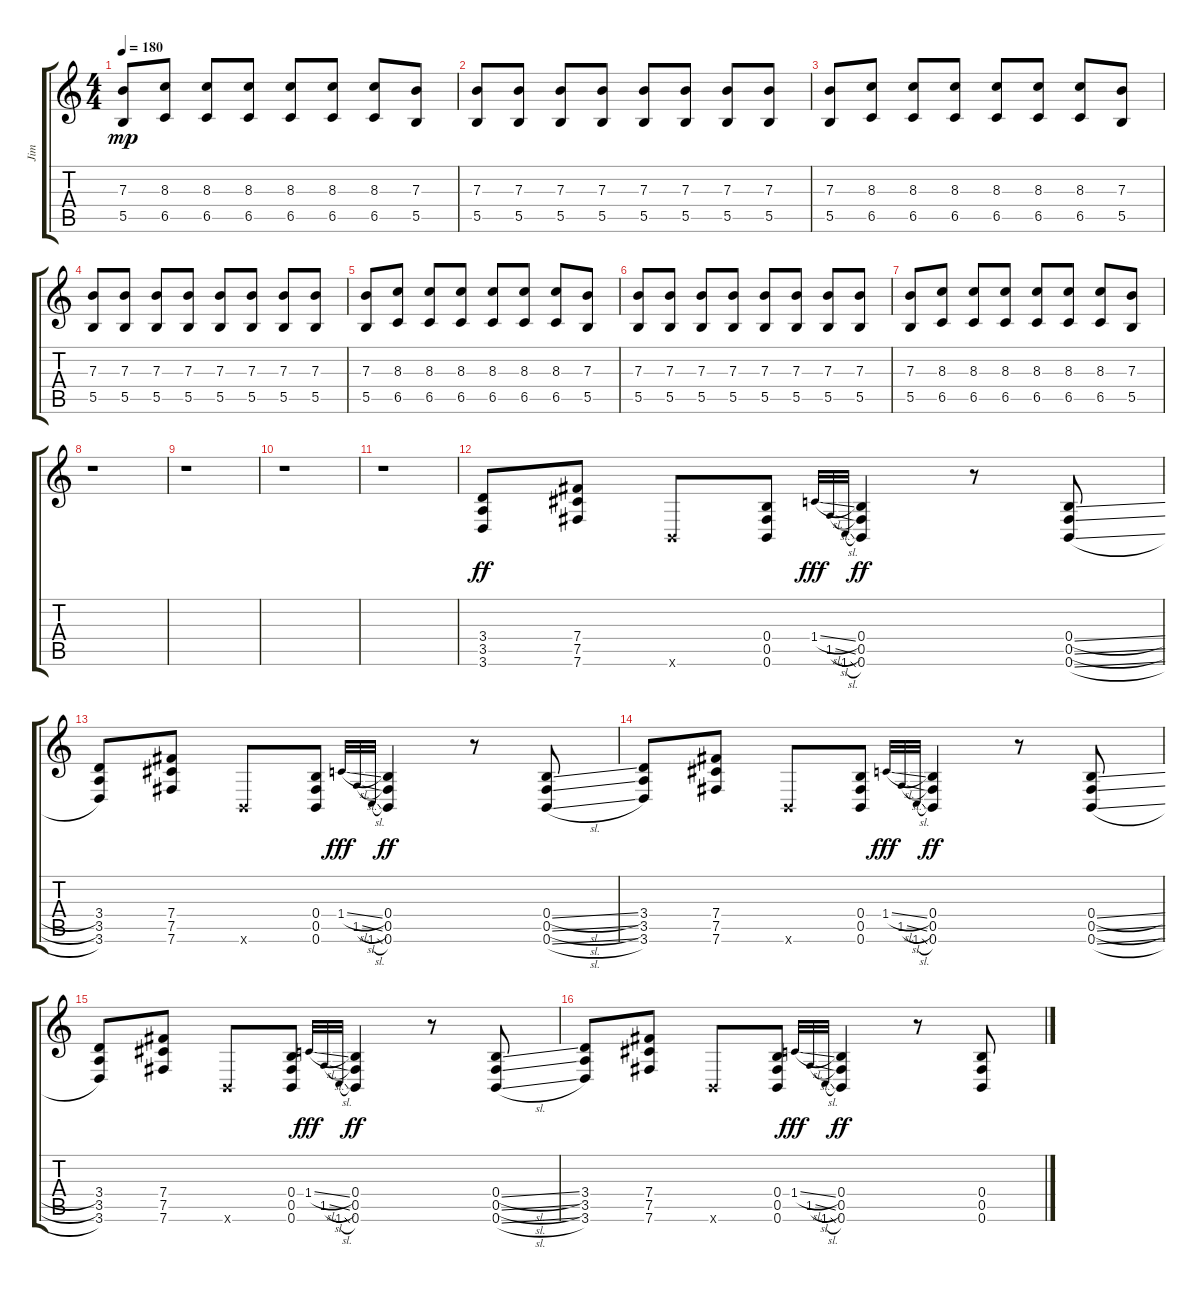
\track ("Jim" "Jim") {instrument overdrivenguitar}
\staff {score tabs}
\tuning (Db4 Ab3 E3 B2 Gb2 B1) {hide}
\ts (4 4)
\tempo 180
\clef g2
\ks c
(7.3 5.5).8{dy mp} (8.3 6.5).8 (8.3 6.5).8 (8.3 6.5).8 (8.3 6.5).8 (8.3 6.5).8 (8.3 6.5).8 (7.3 5.5).8 |
(7.3 5.5).8 (7.3 5.5).8 (7.3 5.5).8 (7.3 5.5).8 (7.3 5.5).8 (7.3 5.5).8 (7.3 5.5).8 (7.3 5.5).8 |
(7.3 5.5).8 (8.3 6.5).8 (8.3 6.5).8 (8.3 6.5).8 (8.3 6.5).8 (8.3 6.5).8 (8.3 6.5).8 (7.3 5.5).8 |
(7.3 5.5).8 (7.3 5.5).8 (7.3 5.5).8 (7.3 5.5).8 (7.3 5.5).8 (7.3 5.5).8 (7.3 5.5).8 (7.3 5.5).8 |
(7.3 5.5).8 (8.3 6.5).8 (8.3 6.5).8 (8.3 6.5).8 (8.3 6.5).8 (8.3 6.5).8 (8.3 6.5).8 (7.3 5.5).8 |
(7.3 5.5).8 (7.3 5.5).8 (7.3 5.5).8 (7.3 5.5).8 (7.3 5.5).8 (7.3 5.5).8 (7.3 5.5).8 (7.3 5.5).8 |
(7.3 5.5).8 (8.3 6.5).8 (8.3 6.5).8 (8.3 6.5).8 (8.3 6.5).8 (8.3 6.5).8 (8.3 6.5).8 (7.3 5.5).8 |
r.1 |
r.1 |
r.1 |
r.1 |
(3.4 3.5 3.6).8{dy ff} (7.4 7.5 7.6).8 0.6{x}.8 (0.4 0.5 0.6).8 1.4{sl}.32{gr onbeat dy fff} 1.5{sl}.32{gr onbeat} 1.6{sl}.32{gr onbeat} (0.4 0.5 0.6).4{dy ff} r.8 (0.4{sl} 0.5{sl} 0.6{sl}).8 |
(3.4 3.5 3.6).8 (7.4 7.5 7.6).8 0.6{x}.8 (0.4 0.5 0.6).8 1.4{sl}.32{gr onbeat dy fff} 1.5{sl}.32{gr onbeat} 1.6{sl}.32{gr onbeat} (0.4 0.5 0.6).4{dy ff} r.8 (0.4{sl} 0.5{sl} 0.6{sl}).8 |
(3.4 3.5 3.6).8 (7.4 7.5 7.6).8 0.6{x}.8 (0.4 0.5 0.6).8 1.4{sl}.32{gr onbeat dy fff} 1.5{sl}.32{gr onbeat} 1.6{sl}.32{gr onbeat} (0.4 0.5 0.6).4{dy ff} r.8 (0.4{sl} 0.5{sl} 0.6{sl}).8 |
(3.4 3.5 3.6).8 (7.4 7.5 7.6).8 0.6{x}.8 (0.4 0.5 0.6).8 1.4{sl}.32{gr onbeat dy fff} 1.5{sl}.32{gr onbeat} 1.6{sl}.32{gr onbeat} (0.4 0.5 0.6).4{dy ff} r.8 (0.4{sl} 0.5{sl} 0.6{sl}).8 |
(3.4 3.5 3.6).8 (7.4 7.5 7.6).8 0.6{x}.8 (0.4 0.5 0.6).8 1.4{sl}.32{gr onbeat dy fff} 1.5{sl}.32{gr onbeat} 1.6{sl}.32{gr onbeat} (0.4 0.5 0.6).4{dy ff} r.8 (0.4{sl} 0.5{sl} 0.6{sl}).8
